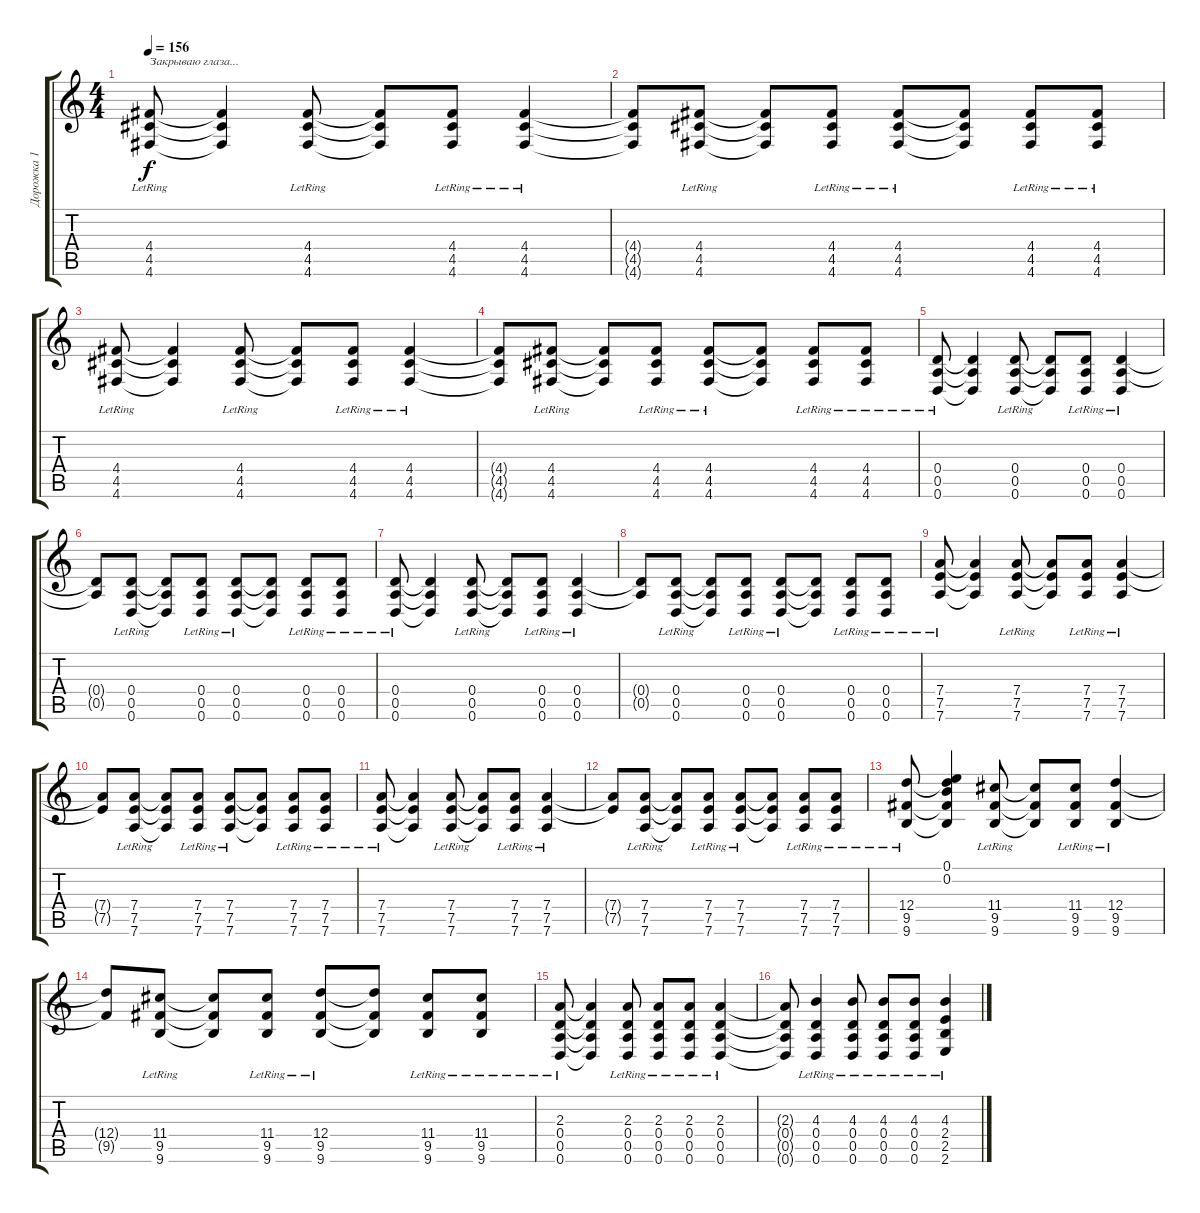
\track ("Дорожка 1" "Дорожка 1") {instrument electricguitarmuted}
\staff {score tabs}
\tuning (E4 B3 G3 D3 A2 D2) {hide}
\ts (4 4)
\tempo 156
\clef g2
\ks c
(4.4{lr} 4.5{lr} 4.6{lr}).8{txt "Закрываю глаза..." dy f} (4.4{t} 4.5{t} 4.6{t}).4 (4.4{lr} 4.5{lr} 4.6{lr}).8 (4.4{t} 4.5{t} 4.6{t}).8 (4.4{lr} 4.5{lr} 4.6{lr}).8 (4.4{lr} 4.5{lr} 4.6{lr}).4 |
(4.4{t} 4.5{t} 4.6{t}).8 (4.4{lr} 4.5{lr} 4.6{lr}).8 (4.4{t} 4.5{t} 4.6{t}).8 (4.4{lr} 4.5{lr} 4.6{lr}).8 (4.4{lr} 4.5{lr} 4.6{lr}).8 (4.4{t} 4.5{t} 4.6{t}).8 (4.4{lr} 4.5{lr} 4.6{lr}).8 (4.4{lr} 4.5{lr} 4.6{lr}).8 |
(4.4{lr} 4.5{lr} 4.6{lr}).8 (4.4{t} 4.5{t} 4.6{t}).4 (4.4{lr} 4.5{lr} 4.6{lr}).8 (4.4{t} 4.5{t} 4.6{t}).8 (4.4{lr} 4.5{lr} 4.6{lr}).8 (4.4{lr} 4.5{lr} 4.6{lr}).4 |
(4.4{t} 4.5{t} 4.6{t}).8 (4.4{lr} 4.5{lr} 4.6{lr}).8 (4.4{t} 4.5{t} 4.6{t}).8 (4.4{lr} 4.5{lr} 4.6{lr}).8 (4.4{lr} 4.5{lr} 4.6{lr}).8 (4.4{t} 4.5{t} 4.6{t}).8 (4.4{lr} 4.5{lr} 4.6{lr}).8 (4.4{lr} 4.5{lr} 4.6{lr}).8 |
(0.4{lr} 0.5{lr} 0.6{lr}).8 (0.4{t} 0.5{t} 0.6{t}).4 (0.4{lr} 0.5{lr} 0.6{lr}).8 (0.4{t} 0.5{t} 0.6{t}).8 (0.4{lr} 0.5{lr} 0.6{lr}).8 (0.4{lr} 0.5{lr} 0.6{lr}).4 |
(0.4{t} 0.5{t}).8 (0.4{lr} 0.5{lr} 0.6{lr}).8 (0.4{t} 0.5{t} 0.6{t}).8 (0.4{lr} 0.5{lr} 0.6{lr}).8 (0.4{lr} 0.5{lr} 0.6{lr}).8 (0.4{t} 0.5{t} 0.6{t}).8 (0.4{lr} 0.5{lr} 0.6{lr}).8 (0.4{lr} 0.5{lr} 0.6{lr}).8 |
(0.4{lr} 0.5{lr} 0.6{lr}).8 (0.4{t} 0.5{t} 0.6{t}).4 (0.4{lr} 0.5{lr} 0.6{lr}).8 (0.4{t} 0.5{t} 0.6{t}).8 (0.4{lr} 0.5{lr} 0.6{lr}).8 (0.4{lr} 0.5{lr} 0.6{lr}).4 |
(0.4{t} 0.5{t}).8 (0.4{lr} 0.5{lr} 0.6{lr}).8 (0.4{t} 0.5{t} 0.6{t}).8 (0.4{lr} 0.5{lr} 0.6{lr}).8 (0.4{lr} 0.5{lr} 0.6{lr}).8 (0.4{t} 0.5{t} 0.6{t}).8 (0.4{lr} 0.5{lr} 0.6{lr}).8 (0.4{lr} 0.5{lr} 0.6{lr}).8 |
(7.4{lr} 7.5{lr} 7.6{lr}).8 (7.4{t} 7.5{t} 7.6{t}).4 (7.4{lr} 7.5{lr} 7.6{lr}).8 (7.4{t} 7.5{t} 7.6{t}).8 (7.4{lr} 7.5{lr} 7.6{lr}).8 (7.4{lr} 7.5{lr} 7.6{lr}).4 |
(7.4{t} 7.5{t}).8 (7.4{lr} 7.5{lr} 7.6{lr}).8 (7.4{t} 7.5{t} 7.6{t}).8 (7.4{lr} 7.5{lr} 7.6{lr}).8 (7.4{lr} 7.5{lr} 7.6{lr}).8 (7.4{t} 7.5{t} 7.6{t}).8 (7.4{lr} 7.5{lr} 7.6{lr}).8 (7.4{lr} 7.5{lr} 7.6{lr}).8 |
(7.4{lr} 7.5{lr} 7.6{lr}).8 (7.4{t} 7.5{t} 7.6{t}).4 (7.4{lr} 7.5{lr} 7.6{lr}).8 (7.4{t} 7.5{t} 7.6{t}).8 (7.4{lr} 7.5{lr} 7.6{lr}).8 (7.4{lr} 7.5{lr} 7.6{lr}).4 |
(7.4{t} 7.5{t}).8 (7.4{lr} 7.5{lr} 7.6{lr}).8 (7.4{t} 7.5{t} 7.6{t}).8 (7.4{lr} 7.5{lr} 7.6{lr}).8 (7.4{lr} 7.5{lr} 7.6{lr}).8 (7.4{t} 7.5{t} 7.6{t}).8 (7.4{lr} 7.5{lr} 7.6{lr}).8 (7.4{lr} 7.5{lr} 7.6{lr}).8 |
(12.4{lr} 9.5{lr} 9.6{lr}).8 (0.1 0.2 12.4{t} 9.5{t} 9.6{t}).4 (11.4{lr} 9.5{lr} 9.6{lr}).8 (11.4{t} 9.5{t} 9.6{t}).8 (11.4{lr} 9.5{lr} 9.6{lr}).8 (12.4{lr} 9.5{lr} 9.6{lr}).4 |
(12.4{t} 9.5{t}).8 (11.4{lr} 9.5{lr} 9.6{lr}).8 (11.4{t} 9.5{t} 9.6{t}).8 (11.4{lr} 9.5{lr} 9.6{lr}).8 (12.4{lr} 9.5{lr} 9.6{lr}).8 (12.4{t} 9.5{t} 9.6{t}).8 (11.4{lr} 9.5{lr} 9.6{lr}).8 (11.4{lr} 9.5{lr} 9.6{lr}).8 |
(2.3{lr} 0.4{lr} 0.5{lr} 0.6{lr}).8 (2.3{t} 0.4{t} 0.5{t} 0.6{t}).4 (2.3{lr} 0.4{lr} 0.5{lr} 0.6{lr}).8 (2.3{lr} 0.4{lr} 0.5{lr} 0.6{lr}).8 (2.3{lr} 0.4{lr} 0.5{lr} 0.6{lr}).8 (2.3{lr} 0.4{lr} 0.5{lr} 0.6{lr}).4 |
(2.3{t} 0.4{t} 0.5{t} 0.6{t}).8 (4.3{lr} 0.4{lr} 0.5{lr} 0.6{lr}).4 (4.3{lr} 0.4{lr} 0.5{lr} 0.6{lr}).8 (4.3{lr} 0.4{lr} 0.5{lr} 0.6{lr}).8 (4.3{lr} 0.4{lr} 0.5{lr} 0.6{lr}).8 (4.3{lr} 2.4{lr} 2.5{lr} 2.6{lr}).4
